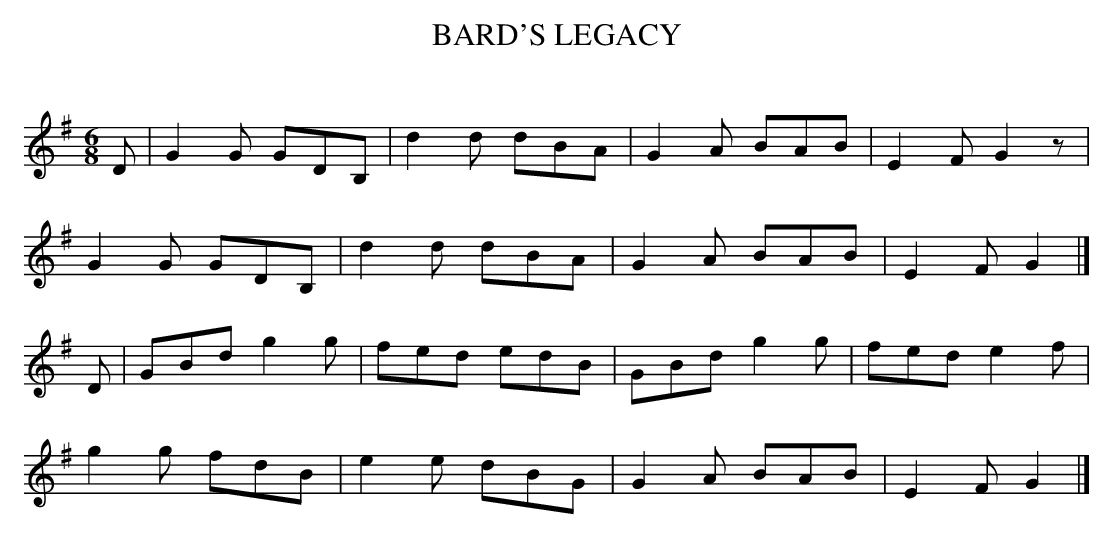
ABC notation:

X:1
T: BARD'S LEGACY
C:
M: 6/8
L: 1/8
K: G
D |G2G GDB, | d2d dBA | G2A BAB | E2F G2z |
G2G GDB, | d2d dBA | G2A BAB | E2F G2 |]
D |GBd g2g | fed edB | GBd g2g | fed e2f |
g2g fdB | e2e dBG | G2A BAB | E2F G2 |]
